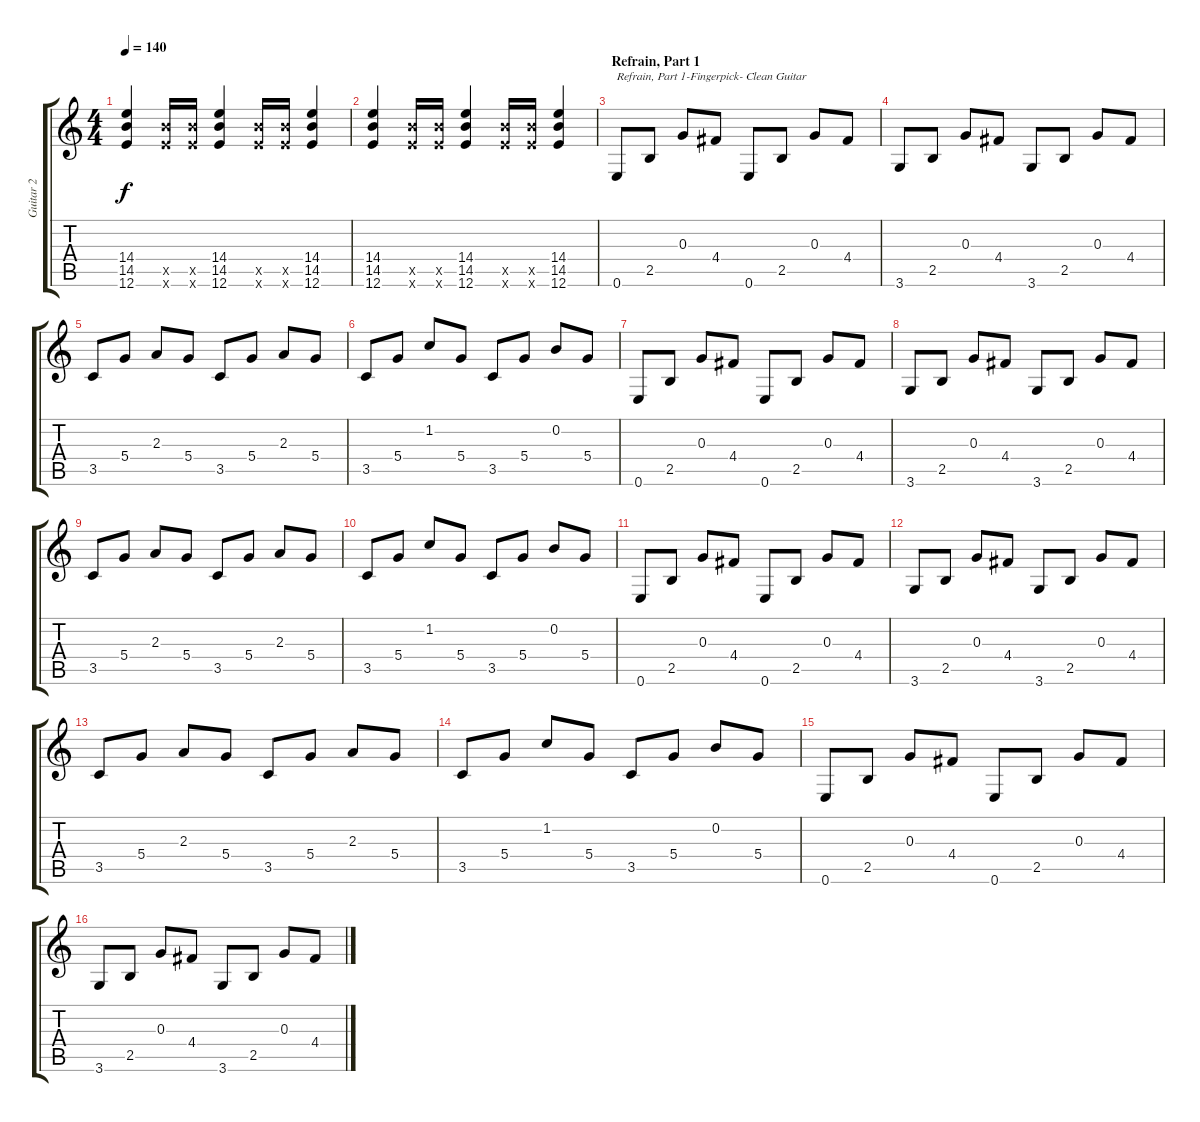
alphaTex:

\track ("Guitar 2" "Guitar 2") {instrument distortionguitar}
\staff {score tabs}
\tuning (E4 B3 G3 D3 A2 E2) {hide}
\ts (4 4)
\tempo 140
\clef g2
\ks c
(14.4 14.5 12.6).4{dy f} (14.5{x} 12.6{x}).16 (14.5{x} 12.6{x}).16 (14.4 14.5 12.6).4 (14.5{x} 12.6{x}).16 (14.5{x} 12.6{x}).16 (14.4 14.5 12.6).4 |
(14.4 14.5 12.6).4 (14.5{x} 12.6{x}).16 (14.5{x} 12.6{x}).16 (14.4 14.5 12.6).4 (14.5{x} 12.6{x}).16 (14.5{x} 12.6{x}).16 (14.4 14.5 12.6).4 |
\section ("" "Refrain, Part 1")
0.6.8{txt "Refrain, Part 1-Fingerpick- Clean Guitar" instrument acousticguitarnylon} 2.5.8 0.3.8 4.4.8 0.6.8 2.5.8 0.3.8 4.4.8 |
3.6.8 2.5.8 0.3.8 4.4.8 3.6.8 2.5.8 0.3.8 4.4.8 |
3.5.8 5.4.8 2.3.8 5.4.8 3.5.8 5.4.8 2.3.8 5.4.8 |
3.5.8 5.4.8 1.2.8 5.4.8 3.5.8 5.4.8 0.2.8 5.4.8 |
0.6.8 2.5.8 0.3.8 4.4.8 0.6.8 2.5.8 0.3.8 4.4.8 |
3.6.8 2.5.8 0.3.8 4.4.8 3.6.8 2.5.8 0.3.8 4.4.8 |
3.5.8 5.4.8 2.3.8 5.4.8 3.5.8 5.4.8 2.3.8 5.4.8 |
3.5.8 5.4.8 1.2.8 5.4.8 3.5.8 5.4.8 0.2.8 5.4.8 |
0.6.8 2.5.8 0.3.8 4.4.8 0.6.8 2.5.8 0.3.8 4.4.8 |
3.6.8 2.5.8 0.3.8 4.4.8 3.6.8 2.5.8 0.3.8 4.4.8 |
3.5.8 5.4.8 2.3.8 5.4.8 3.5.8 5.4.8 2.3.8 5.4.8 |
3.5.8 5.4.8 1.2.8 5.4.8 3.5.8 5.4.8 0.2.8 5.4.8 |
0.6.8 2.5.8 0.3.8 4.4.8 0.6.8 2.5.8 0.3.8 4.4.8 |
3.6.8 2.5.8 0.3.8 4.4.8 3.6.8 2.5.8 0.3.8 4.4.8
